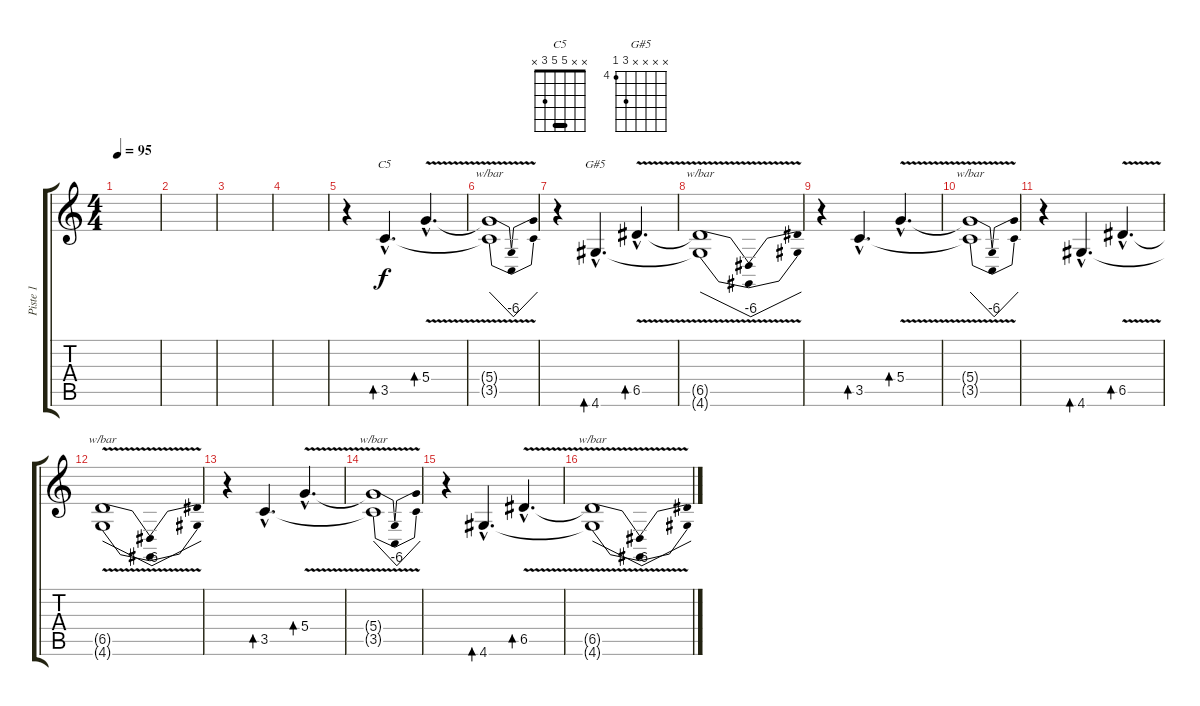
\track ("Piste 1" "Piste 1") {instrument electricguitarjazz}
\staff {score tabs}
\tuning (E4 B3 G3 D3 A2 E2) {hide}
\chord ("C5" x x 5 5 3 x) {barre 5}
\chord ("G#5" x x x x 6 4) {firstfret 4}
\ts (4 4)
\tempo 95
\clef g2
\ks c
|
|
|
|
r.4 3.5{hac}.4{d bd 480 ch "C5"} 5.4{v hac}.4{d bd 480} |
(5.4{t} 3.5{t}).1{tbe (dip default 0 0 30 -24 60 0)} |
r.4 4.6{hac}.4{d bd 480 ch "G#5"} 6.5{v hac}.4{d bd 480} |
(6.5{t} 4.6{t}).1{tbe (dip default 0 0 30 -24 60 0)} |
r.4 3.5{hac}.4{d bd 480} 5.4{v hac}.4{d bd 480} |
(5.4{t} 3.5{t}).1{tbe (dip default 0 0 30 -24 60 0)} |
r.4 4.6{hac}.4{d bd 480} 6.5{v hac}.4{d bd 480} |
(6.5{t} 4.6{t}).1{tbe (dip default 0 0 30 -24 60 0)} |
r.4 3.5{hac}.4{d bd 480} 5.4{v hac}.4{d bd 480} |
(5.4{t} 3.5{t}).1{tbe (dip default 0 0 30 -24 60 0)} |
r.4 4.6{hac}.4{d bd 480} 6.5{v hac}.4{d bd 480} |
(6.5{t} 4.6{t}).1{tbe (dip default 0 0 30 -24 60 0)}
